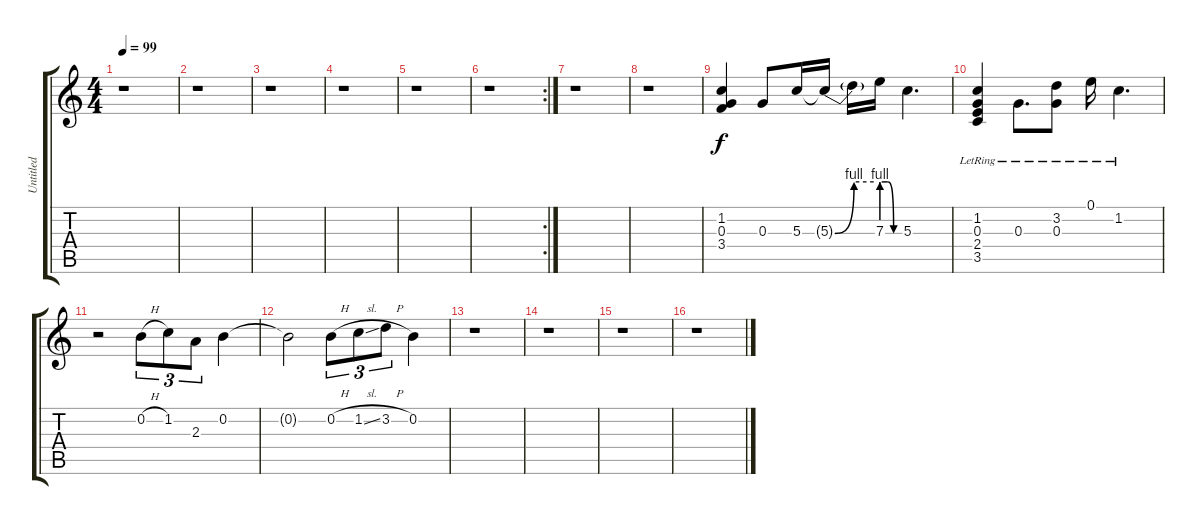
\track ("Untitled" "Untitled") {instrument acousticguitarnylon}
\staff {score tabs}
\tuning (E4 B3 G3 D3 A2 E2) {hide}
\ts (4 4)
\tempo 99
\clef g2
\ks c
r.1{dy f} |
r.1 |
r.1 |
r.1 |
r.1 |
\rc 2
r.1 |
r.1 |
r.1 |
(1.2 0.3 3.4).4 0.3.8 5.3.16 5.3{be (bend 0 0 60 4) t}.16 5.3{be (hold 0 4 60 4) t}.16 7.3{be (custom 0 4 20 4 40 0 60 0)}.16 5.3.4{d} |
(1.2{lr} 0.3{lr} 2.4{lr} 3.5{lr}).4 0.3{lr}.8{d} (3.2{lr} 0.3{lr}).8 0.1{lr}.16 1.2{lr}.4{d} |
r.2 0.2{h}.8{tu (3 2)} 1.2.8{tu (3 2)} 2.3.8{tu (3 2)} 0.2.4 |
0.2{t}.2 0.2{h}.8{tu (3 2)} 1.2{sl}.8{tu (3 2)} 3.2{h}.8{tu (3 2)} 0.2.4 |
r.1 |
r.1 |
r.1 |
r.1
